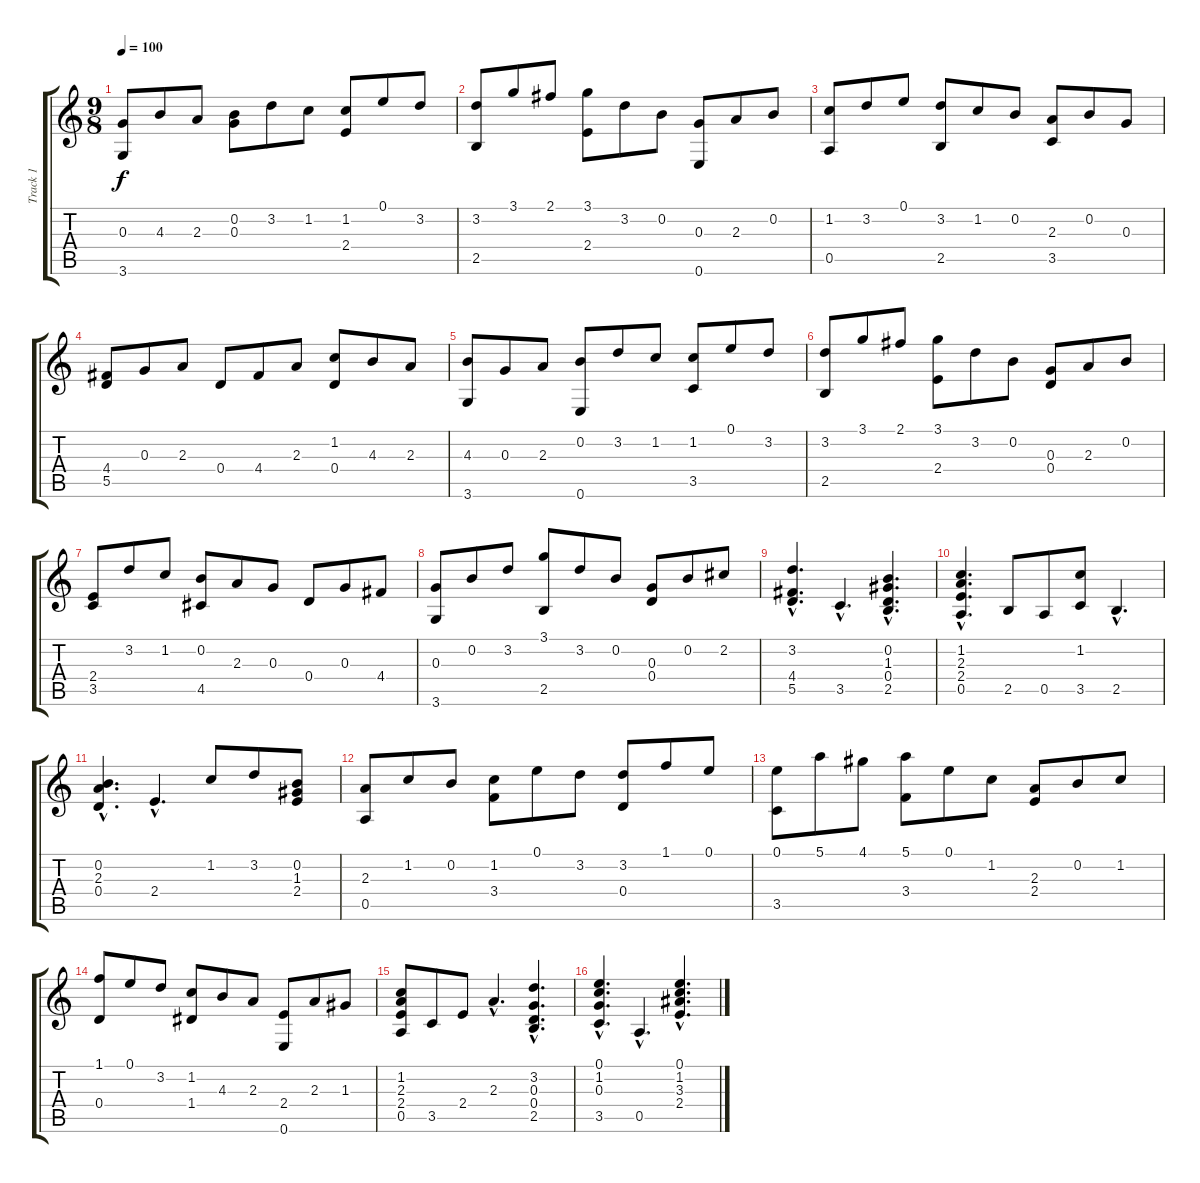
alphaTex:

\track ("Track 1" "Track 1") {instrument acousticguitarsteel}
\staff {score tabs}
\tuning (E4 B3 G3 D3 A2 E2) {hide}
\ts (9 8)
\tempo 100
\clef g2
\ks c
(0.3 3.6).8{dy f} 4.3.8 2.3.8 (0.2 0.3).8 3.2.8 1.2.8 (1.2 2.4).8 0.1.8 3.2.8 |
(3.2 2.5).8 3.1.8 2.1.8 (3.1 2.4).8 3.2.8 0.2.8 (0.3 0.6).8 2.3.8 0.2.8 |
(1.2 0.5).8 3.2.8 0.1.8 (3.2 2.5).8 1.2.8 0.2.8 (2.3 3.5).8 0.2.8 0.3.8 |
(4.4 5.5).8 0.3.8 2.3.8 0.4.8 4.4.8 2.3.8 (1.2 0.4).8 4.3.8 2.3.8 |
(4.3 3.6).8 0.3.8 2.3.8 (0.2 0.6).8 3.2.8 1.2.8 (1.2 3.5).8 0.1.8 3.2.8 |
(3.2 2.5).8 3.1.8 2.1.8 (3.1 2.4).8 3.2.8 0.2.8 (0.3 0.4).8 2.3.8 0.2.8 |
(2.4 3.5).8 3.2.8 1.2.8 (0.2 4.5).8 2.3.8 0.3.8 0.4.8 0.3.8 4.4.8 |
(0.3 3.6).8 0.2.8 3.2.8 (3.1 2.5).8 3.2.8 0.2.8 (0.3 0.4).8 0.2.8 2.2.8 |
(3.2{hac} 4.4{hac} 5.5{hac}).4{d} 3.5{hac}.4{d} (0.2{hac} 1.3{hac} 0.4{hac} 2.5{hac}).4{d} |
(1.2{hac} 2.3{hac} 2.4{hac} 0.5{hac}).4{d} 2.5.8 0.5.8 (1.2 3.5).8 2.5{hac}.4{d} |
(0.2{hac} 2.3{hac} 0.4{hac}).4{d} 2.4{hac}.4{d} 1.2.8 3.2.8 (0.2 1.3 2.4).8 |
(2.3 0.5).8 1.2.8 0.2.8 (1.2 3.4).8 0.1.8 3.2.8 (3.2 0.4).8 1.1.8 0.1.8 |
(0.1 3.5).8 5.1.8 4.1.8 (5.1 3.4).8 0.1.8 1.2.8 (2.3 2.4).8 0.2.8 1.2.8 |
(1.1 0.4).8 0.1.8 3.2.8 (1.2 1.4).8 4.3.8 2.3.8 (2.4 0.6).8 2.3.8 1.3.8 |
(1.2 2.3 2.4 0.5).8 3.5.8 2.4.8 2.3{hac}.4{d} (3.2{hac} 0.3{hac} 0.4{hac} 2.5{hac}).4{d} |
(0.1{hac} 1.2{hac} 0.3{hac} 3.5{hac}).4{d} 0.5{hac}.4{d} (0.1{hac} 1.2{hac} 3.3{hac} 2.4{hac}).4{d}
